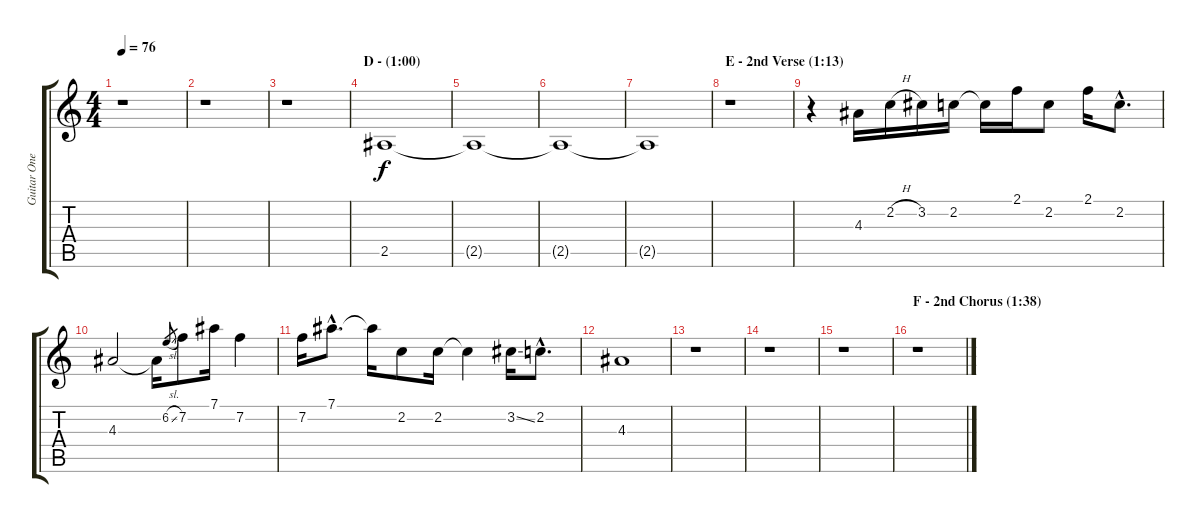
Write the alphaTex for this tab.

\track ("Guitar One" "Guitar One") {instrument distortionguitar}
\staff {score tabs}
\tuning (Eb4 Bb3 Gb3 Db3 Ab2 Eb2) {hide}
\ts (4 4)
\tempo 76
\clef g2
\ks c
r.1{dy f} |
r.1 |
r.1 |
\section ("" "D - (1:00)")
2.5.1 |
2.5{t}.1 |
2.5{t}.1 |
2.5{t}.1 |
\section ("" "E - 2nd Verse (1:13)")
r.1 |
r.4 4.3.16 2.2{h}.16 3.2.16 2.2.16 2.2{t}.16 2.1.16 2.2.8 2.1.16 2.2{hac}.8{d} |
4.3.2 4.3{t}.16 6.2{sl}.8{gr} 7.2.8 7.1.16 7.2.4 |
7.2.16 7.1{hac}.8{d} 7.1{t}.16 2.2.8 2.2.16 2.2{t}.4 3.2{ss}.16 2.2{hac}.8{d} |
4.3.1 |
r.1 |
r.1 |
r.1 |
\section ("" "F - 2nd Chorus (1:38)")
r.1
